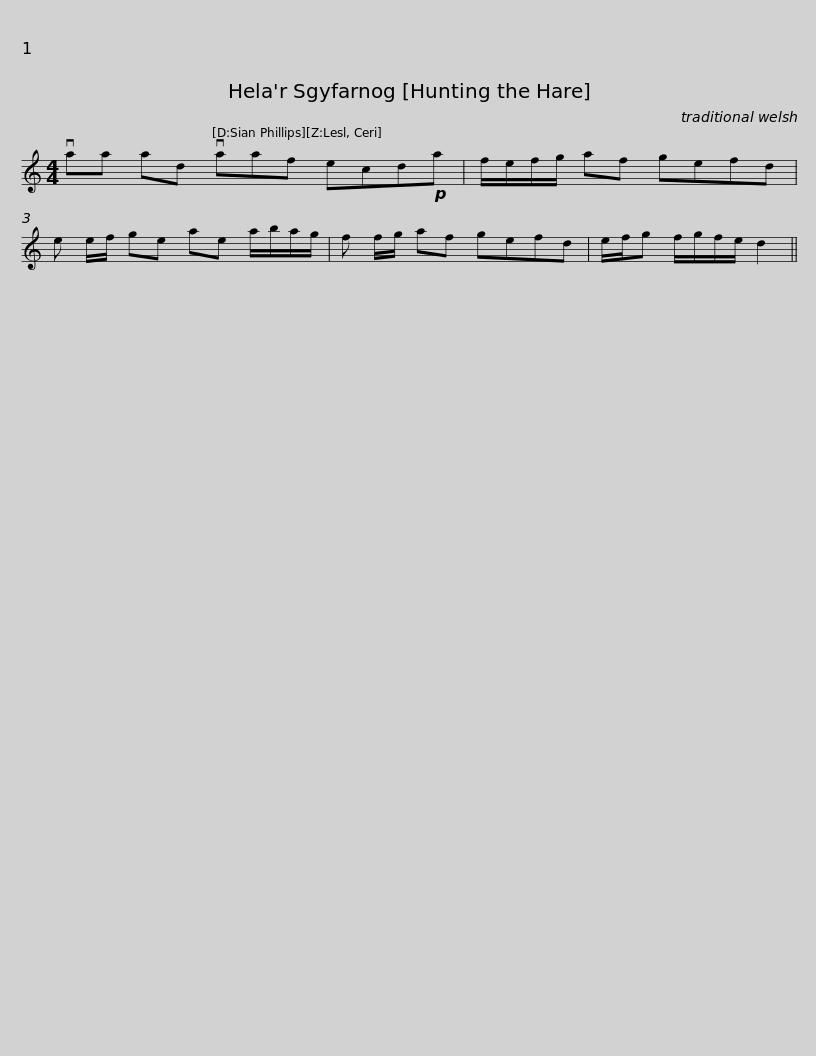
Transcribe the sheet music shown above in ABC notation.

X:1
L:1/8
M:4/4
I:linebreak $
K:C
V:1 treble
V:1
 vaa ad vaaf ecd!p!a | f/e/f/g/ af gefd | e e/f/ ge ae a/b/a/g/ | f f/g/ af gefd |$ e/f/g f/g/f/e/ d2 || %5
